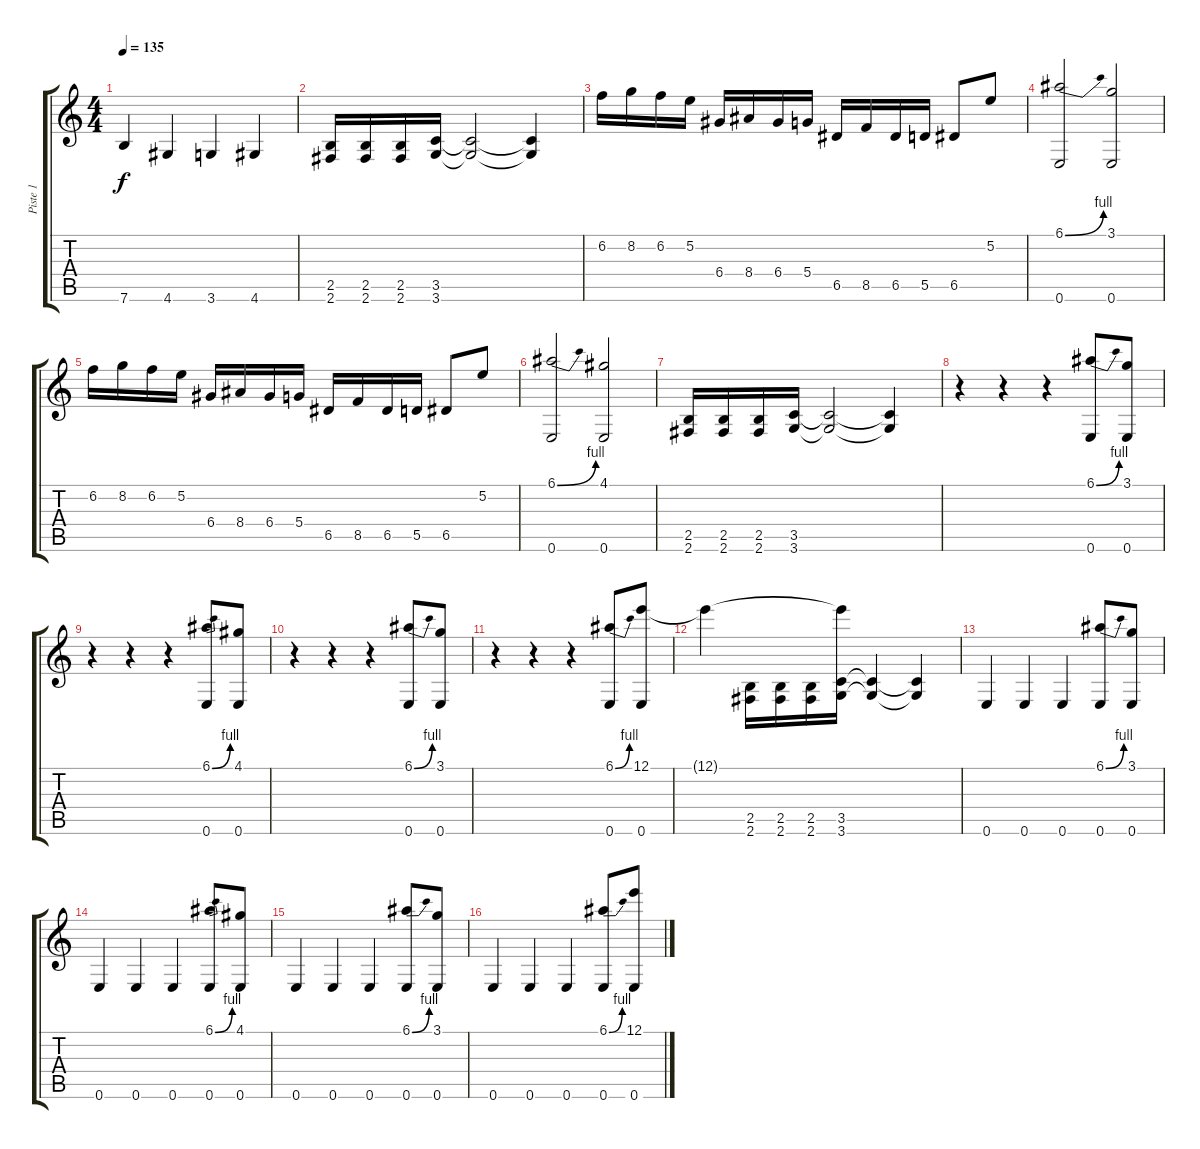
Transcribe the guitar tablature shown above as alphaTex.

\track ("Piste 1" "Piste 1") {instrument distortionguitar}
\staff {score tabs}
\tuning (E4 B3 G3 D3 A2 E2) {hide}
\ts (4 4)
\tempo 135
\clef g2
\ks c
7.6.4{dy f} 4.6.4 3.6.4 4.6.4 |
(2.5 2.6).16 (2.5 2.6).16 (2.5 2.6).16 (3.5 3.6).16 (3.5{t} 3.6{t}).2 (3.5{t} 3.6{t}).4 |
6.2.16 8.2.16 6.2.16 5.2.16 6.4.16 8.4.16 6.4.16 5.4.16 6.5.16 8.5.16 6.5.16 5.5.16 6.5.8 5.2.8 |
(6.1{be (bend 0 0 60 4)} 0.6).2 (3.1 0.6).2 |
6.2.16 8.2.16 6.2.16 5.2.16 6.4.16 8.4.16 6.4.16 5.4.16 6.5.16 8.5.16 6.5.16 5.5.16 6.5.8 5.2.8 |
(6.1{be (bend 0 0 60 4)} 0.6).2 (4.1 0.6).2 |
(2.5 2.6).16 (2.5 2.6).16 (2.5 2.6).16 (3.5 3.6).16 (3.5{t} 3.6{t}).2 (3.5{t} 3.6{t}).4 |
r.4 r.4 r.4 (6.1{be (bend 0 0 60 4)} 0.6).8 (3.1 0.6).8 |
r.4 r.4 r.4 (6.1{be (bend 0 0 60 4)} 0.6).8 (4.1 0.6).8 |
r.4 r.4 r.4 (6.1{be (bend 0 0 60 4)} 0.6).8 (3.1 0.6).8 |
r.4 r.4 r.4 (6.1{be (bend 0 0 60 4)} 0.6).8 (12.1 0.6).8 |
12.1{t}.4 (2.5 2.6).16 (2.5 2.6).16 (2.5 2.6).16 (12.1{t} 3.5 3.6).16 (3.5{t} 3.6{t}).4 (3.5{t} 3.6{t}).4 |
0.6.4 0.6.4 0.6.4 (6.1{be (bend 0 0 60 4)} 0.6).8 (3.1 0.6).8 |
0.6.4 0.6.4 0.6.4 (6.1{be (bend 0 0 60 4)} 0.6).8 (4.1 0.6).8 |
0.6.4 0.6.4 0.6.4 (6.1{be (bend 0 0 60 4)} 0.6).8 (3.1 0.6).8 |
0.6.4 0.6.4 0.6.4 (6.1{be (bend 0 0 60 4)} 0.6).8 (12.1 0.6).8
